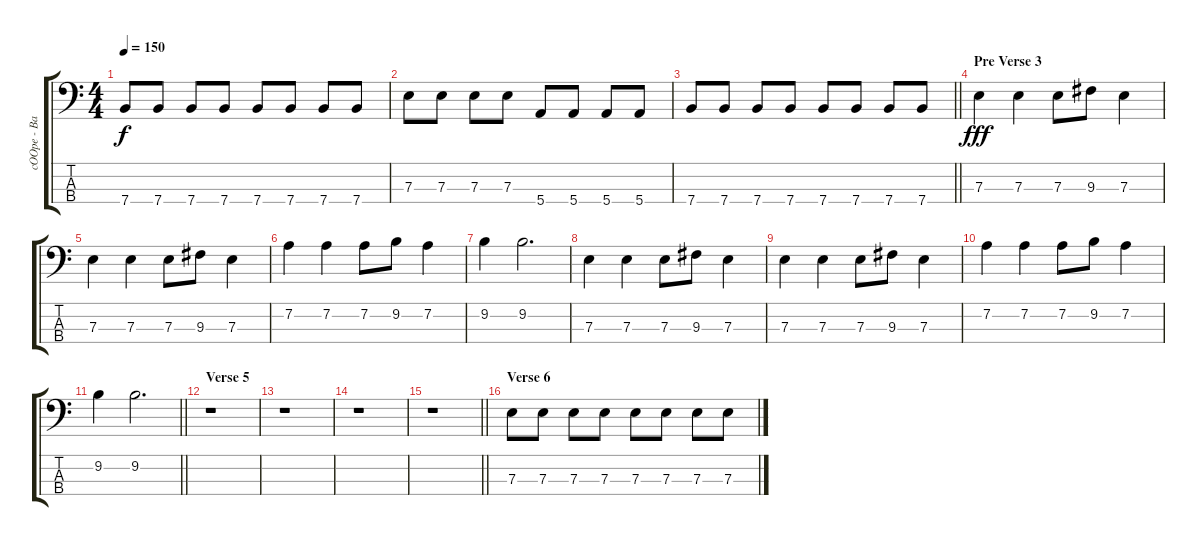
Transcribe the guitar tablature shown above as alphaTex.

\track ("cOOpe - Bass" "cOOpe - Ba") {instrument electricbassfinger}
\staff {score tabs}
\tuning (G2 D2 A1 E1) {hide}
\ts (4 4)
\tempo 150
\clef f4
\ks c
7.4.8{dy f} 7.4.8 7.4.8 7.4.8 7.4.8 7.4.8 7.4.8 7.4.8 |
7.3.8 7.3.8 7.3.8 7.3.8 5.4.8 5.4.8 5.4.8 5.4.8 |
\barLineRight lightlight
7.4.8 7.4.8 7.4.8 7.4.8 7.4.8 7.4.8 7.4.8 7.4.8 |
\section ("" "Pre Verse 3")
7.3.4{dy fff} 7.3.4 7.3.8 9.3.8 7.3.4 |
7.3.4 7.3.4 7.3.8 9.3.8 7.3.4 |
7.2.4 7.2.4 7.2.8 9.2.8 7.2.4 |
9.2.4 9.2.2{d} |
7.3.4 7.3.4 7.3.8 9.3.8 7.3.4 |
7.3.4 7.3.4 7.3.8 9.3.8 7.3.4 |
7.2.4 7.2.4 7.2.8 9.2.8 7.2.4 |
\barLineRight lightlight
9.2.4 9.2.2{d} |
\section ("" "Verse 5")
r.1 |
r.1 |
r.1 |
\barLineRight lightlight
r.1 |
\section ("" "Verse 6")
7.3.8 7.3.8 7.3.8 7.3.8 7.3.8 7.3.8 7.3.8 7.3.8
